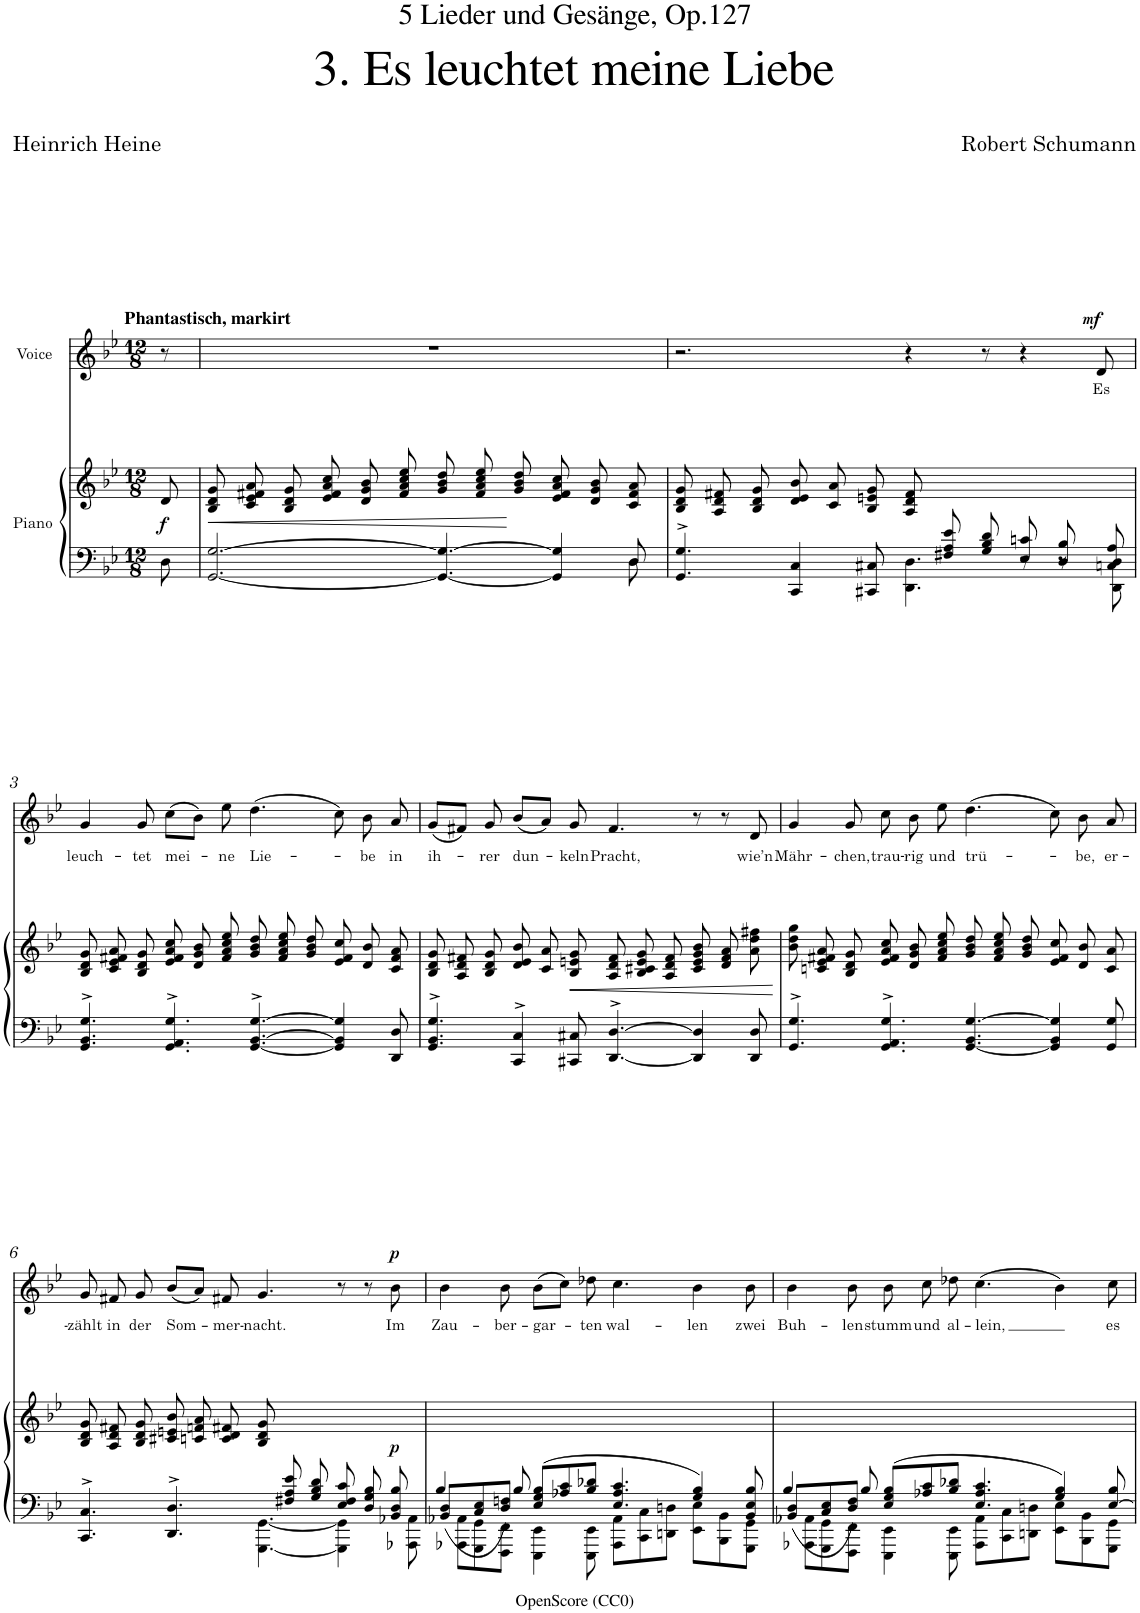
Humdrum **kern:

**kern	**kern	**dynam	**kern	**text	**dynam
*part2	*part2	*part2	*part1	*part1	*part1
*staff3	*staff2	*staff2/3	*staff1	*staff1	*staff1
*I"Piano	*	*	*I"Voice	*	*
*I'Pno	*	*	*	*	*
*clefF4	*clefG2	*	*clefG2	*	*
*k[b-e-]	*k[b-e-]	*	*k[b-e-]	*	*
*M12/8	*M12/8	*	*M12/8	*	*
=	=	=	=	=	=
!	!	!	!LO:TX:a:B:t=Phantastisch, markirt	!	!
!	!	!LO:DY:b	!	!	!
8D\	8d/	f	8r	.	.
=1	=1	=1	=1	=1	=1
*^	*	*	*	*	*
!	!	!	!LO:HP:b	!	!	!
[2.GG/ [2.G/	2.ryy	8B-/ 8d/ 8g/L	<	1.r	.	.
.	.	8c/ 8e-/ 8f#X/ 8a/	.	.	.	.
.	.	8B-/ 8d/ 8g/J	.	.	.	.
.	.	8e-/ 8f#/ 8a/ 8cc/L	.	.	.	.
.	.	8d/ 8g/ 8b-/	.	.	.	.
.	.	8f#/ 8a/ 8cc/ 8ee-/J	.	.	.	.
4.GG/_ 4.G/_	4.ryy	8g\ 8b-\ 8dd\L	.	.	.	.
.	.	8f#\ 8a\ 8cc\ 8ee-\	.	.	.	.
.	.	8g\ 8b-\ 8dd\J	[	.	.	.
4GG/] 4G/]	4ryy	8e-/ 8f#/ 8a/ 8cc/L	.	.	.	.
.	.	8d/ 8g/ 8b-/	.	.	.	.
8D/	8D\	8c/ 8f#/ 8a/J	.	.	.	.
=2	=2	=2	=2	=2	=2	=2
2..ryy	4.GG/^> 4.G/^>	8B-/ 8d/ 8g/	.	2.r	.	.
.	.	8A/ 8d/ 8f#X/L	.	.	.	.
.	.	8B-/ 8d/ 8g/	.	.	.	.
.	4CC/ 4C/	8d/ 8e-/ 8b-/J	.	.	.	.
.	.	8c/ 8a/L	.	.	.	.
.	8CC#X/ 8C#X/	8B-/ 8en/ 8g/	.	.	.	.
.	4.DD\ 4.D\	8A/ 8d/ 8f#/J	.	4r	.	.
8F#X/ 8A/ 8e-/	.	2ryy	.	.	.	.
8G/ 8B-/ 8d/	.	.	.	8r	.	.
8E-/ 8cn/	8r	.	.	4r	.	.
8D/ 8B-/	8r	.	.	.	.	.
!	!	!	!	!	!LO:LY:b	!LO:DY:a
8Cn/ 8A/	8DD\ 8D\	8ryy	.	8d/	Es	mf
!!LO:LB:g=z
=3	=3	=3	=3	=3	=3	=3
!	!	!	!	!	!LO:LY:b	!
*v	*v	*	*	*	*	*
4.GG/^> 4.BB-/^> 4.G/^>	8B-/ 8d/ 8g/L	.	4g/	leuch-	.
.	8c/ 8e-/ 8f#X/ 8a/	.	.	.	.
!	!	!	!	!LO:LY:b	!
.	8B-/ 8d/ 8g/J	.	8g/	-tet	.
!	!	!	!	!LO:LY:b	!
4.GG/^> 4.AA/^> 4.G/^>	8e-/ 8f#/ 8a/ 8cc/L	.	(8cc\L	mei-	.
.	8d/ 8g/ 8b-/	.	8b-\J)	.	.
!	!	!	!	!LO:LY:b	!
.	8f#/ 8a/ 8cc/ 8ee-/J	.	8ee-\	-ne	.
!	!	!	!	!LO:LY:b	!
[4.GG/^> [>4.BB-/^> [4.G/^>	8g\ 8b-\ 8dd\L	.	(4.dd\	Lie-	.
.	8f#\ 8a\ 8cc\ 8ee-\	.	.	.	.
.	8g\ 8b-\ 8dd\J	.	.	.	.
4GG/] 4BB-/] 4G/]	8e-/ 8f#/ 8cc/L	.	8cc\)	.	.
!	!	!	!	!LO:LY:b	!
.	8d/ 8b-/	.	8b-\	-be	.
!	!	!	!	!LO:LY:b	!
8DD/ 8D/	8c/ 8f#/ 8a/J	.	8a/	in	.
=4	=4	=4	=4	=4	=4
!	!	!	!	!LO:LY:b	!
4.GG/^> 4.BB-/^> 4.G/^>	8B-/ 8d/ 8g/L	.	(8g/L	ih-	.
.	8A/ 8d/ 8f#X/	.	8f#X/J)	.	.
!	!	!	!	!LO:LY:b	!
.	8B-/ 8d/ 8g/J	.	8g/	-rer	.
!	!	!	!	!LO:LY:b	!
4CC/^> 4C/^>	8d/ 8e-/ 8b-/L	.	(8b-/L	dun-	.
.	8c/ 8a/	.	8a/J)	.	.
!	!	!LO:HP:b	!	!LO:LY:b	!
8CC#X/ 8C#X/	8B-/ 8en/ 8g/J	<	8g/	-keln	.
!	!	!	!	!LO:LY:b	!
[4.DD/^> [4.D/^>	8A/ 8d/ 8f#/L	.	4.f#/	Pracht,	.
.	8B-/ 8c#X/ 8e/ 8g/	.	.	.	.
.	8A/ 8d/ 8f#/J	.	.	.	.
4DD/] 4D/]	8c#/ 8e/ 8g/ 8b-/L	.	8r	.	.
.	8d/ 8f#/ 8a/	.	8r	.	.
!	!	!	!	!LO:LY:b	!
8DD/ 8D/	8a/ 8dd/ 8ff#X/J	.	8d/	wie’n	.
.	.	[	.	.	.
=5	=5	=5	=5	=5	=5
!	!	!	!	!LO:LY:b	!
4.GG/^> 4.G/^>	8b-/ 8dd/ 8gg/L	.	4g/	Mähr-	.
.	8cn/ 8e-/ 8f#X/ 8a/	.	.	.	.
!	!	!	!	!LO:LY:b	!
.	8B-/ 8d/ 8g/J	.	8g/	-chen,	.
!	!	!	!	!LO:LY:b	!
4.GG/^> 4.AA/^> 4.G/^>	8e-/ 8f#/ 8a/ 8cc/L	.	8cc\	trau-	.
!	!	!	!	!LO:LY:b	!
.	8d/ 8g/ 8b-/	.	8b-\	-rig	.
!	!	!	!	!LO:LY:b	!
.	8f#/ 8a/ 8cc/ 8ee-/J	.	8ee-\	und	.
!	!	!	!	!LO:LY:b	!
[4.GG/ [4.BB-/ [4.G/	8g\ 8b-\ 8dd\L	.	(4.dd\	trü-	.
.	8f#\ 8a\ 8cc\ 8ee-\	.	.	.	.
.	8g\ 8b-\ 8dd\J	.	.	.	.
4GG/] 4BB-/] 4G/]	8e-/ 8f#/ 8cc/L	.	8cc\)	.	.
!	!	!	!	!LO:LY:b	!
.	8d/ 8b-/	.	8b-\	-be,	.
!	!	!	!	!LO:LY:b	!
8GG/ 8G/	8c/ 8a/J	.	8a/	er-	.
!!LO:LB:g=z
=6	=6	=6	=6	=6	=6
*^	*	*	*	*	*
!	!	!	!	!	!LO:LY:b	!
2..ryy	4.CC/^> 4.C/^>	8B-/ 8d/ 8g/	.	8g/	-zählt	.
!	!	!	!	!	!LO:LY:b	!
.	.	8A/ 8d/ 8f#X/L	.	8f#X/	in	.
!	!	!	!	!	!LO:LY:b	!
.	.	8B-/ 8d/ 8g/	.	8g/	der	.
!	!	!	!	!	!LO:LY:b	!
.	4.DD/^> 4.D/^>	8c#X/ 8en/ 8b-/J	.	(8b-/L	Som-	.
.	.	8cn/ 8fn/ 8a/L	.	8a/J)	.	.
!	!	!	!	!	!LO:LY:b	!
.	.	8c/ 8d/ 8f#X/	.	8f#X/	-mer-	.
!	!	!	!	!	!LO:LY:b	!
.	[4.GGG\ [<4.GG\	8B-/ 8d/ 8g/J	.	4.g/	-nacht.	.
8F#X/ 8A/ 8e-/	.	2ryy	.	.	.	.
8G/ 8B-/ 8d/	.	.	.	.	.	.
8E-/ 8F#/ 8c/	4GGG\] 4GG\]	.	.	8r	.	.
8D/ 8G/ 8B-/	.	.	.	8r	.	.
!	!	!	!LO:DY:b	!	!LO:LY:b	!LO:DY:a
8BB-/ 8D/ 8B-/	8AAA-X\ 8AA-X\	8ryy	p	8b-\	Im	p
=7	=7	=7	=7	=7	=7	=7
*	*^	*	*	*	*	*
!	!	!	!	!	!	!LO:LY:b	!
4B-/	8BB-/ 8D/L	8AAA-X\ 8AA-X\L	4.ryy	.	4b-\	Zau-	.
.	8C/ 8E-/	8GGG\ 8GG\	.	.	.	.	.
!	!	!	!	!	!	!LO:LY:b	!
8B-/	8D/ 8Fn/J	8FFF\ 8FF\J	.	.	8b-\	-ber-	.
!	!	!	!	!	!	!LO:LY:b	!
8E-/ 8G/ 8B-/L	1ryy	4EEE-\ 4EE-\	4ryy	.	(8b-\L	-gar-	.
8A-X/ 8c/	.	.	.	.	8cc\J)	.	.
!	!	!	!	!	!	!LO:LY:b	!
8B-/ 8d-X/J	.	8EEE-\ 8EE-\	8ryy	.	8dd-X\	-ten	.
!	!	!	!	!	!	!LO:LY:b	!
4.E-/ 4.A-/ 4.c/	.	8AAA-\ 8AA-\L	4ryy	.	4.cc\	wal-	.
.	.	8CC\ 8C\	.	.	.	.	.
.	.	8DDn\ 8Dn\J	8ryy	.	.	.	.
!	!	!	!	!	!	!LO:LY:b	!
4G/ 4B-/	.	8EE-\ 8E-\L	4ryy	.	4b-\	-len	.
.	.	8BBB-\ 8BB-\	.	.	.	.	.
!	!	!	!	!	!	!LO:LY:b	!
8BB-/ 8E-/ 8B-/	8ryy	8GGG\ 8GG\J	8ryy	.	8b-\	zwei	.
=8	=8	=8	=8	=8	=8	=8	=8
!	!	!	!	!	!	!LO:LY:b	!
4B-/	8BB-/ 8D/L	8AAA-X\ 8AA-X\L	4.ryy	.	4b-\	Buh-	.
.	8C/ 8E-/	8GGG\ 8GG\	.	.	.	.	.
!	!	!	!	!	!	!LO:LY:b	!
8B-/	8D/ 8F/J	8FFF\ 8FF\J	.	.	8b-\	-len	.
!	!	!	!	!	!	!LO:LY:b	!
8E-/ 8G/ 8B-/L	1ryy	4EEE-\ 4EE-\	4ryy	.	8b-\	stumm	.
!	!	!	!	!	!	!LO:LY:b	!
8A-X/ 8c/	.	.	.	.	8cc\	und	.
!	!	!	!	!	!	!LO:LY:b	!
8B-/ 8d-X/J	.	8EEE-\ 8EE-\	8ryy	.	8dd-X\	al-	.
!	!	!	!	!	!	!LO:LY:b	!
4.E-/ 4.A-/ 4.c/	.	8AAA-\ 8AA-\L	4ryy	.	(4.cc\	-lein,	.
.	.	8CC\ 8C\	.	.	.	.	.
.	.	8DDn\ 8Dn\J	8ryy	.	.	.	.
4G/ 4B-/	.	8EE-\ 8E-\L	4ryy	.	4b-\)	.	.
.	.	8BBB-\ 8BB-\	.	.	.	.	.
!	!	!	!	!	!	!LO:LY:b	!
[>8E-/ 8B-/	8ryy	8GGG\ 8GG\J	8ryy	.	8cc\	es	.
*v	*v	*v	*	*	*	*	*
=	=	=	=	=	=
*-	*-	*-	*-	*-	*-
